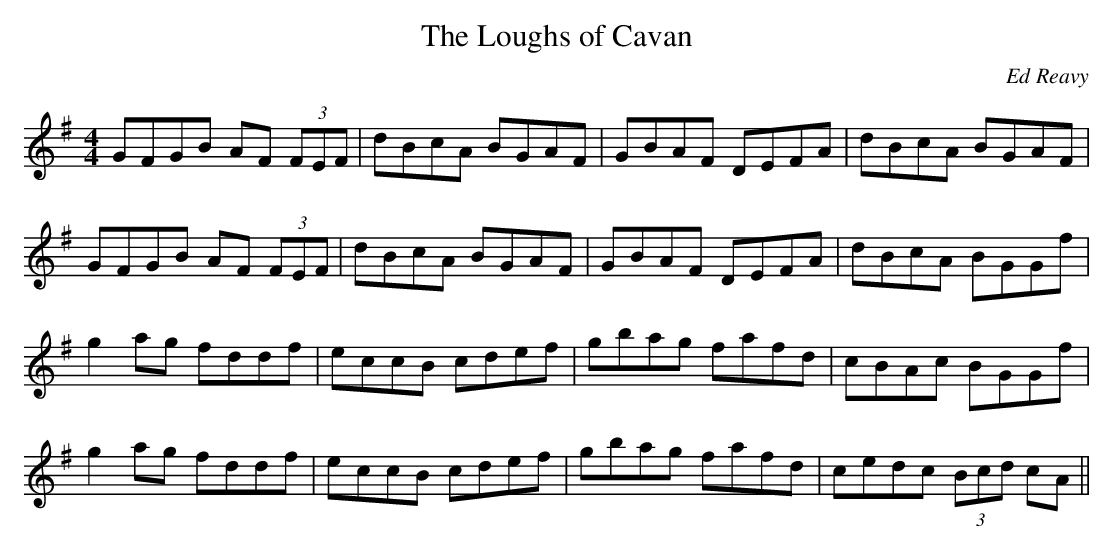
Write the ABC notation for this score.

X:1
T:The Loughs of Cavan
C:Ed Reavy
M:4/4
L:1/8
K:G
GFGB AF (3FEF|dBcA BGAF|GBAF DEFA|dBcA BGAF|
GFGB AF (3FEF|dBcA BGAF|GBAF DEFA|dBcA BGGf|
g2 ag fddf|eccB cdef|gbag fafd|cBAc BGGf|
g2 ag fddf|eccB cdef|gbag fafd|cedc (3Bcd cA||
